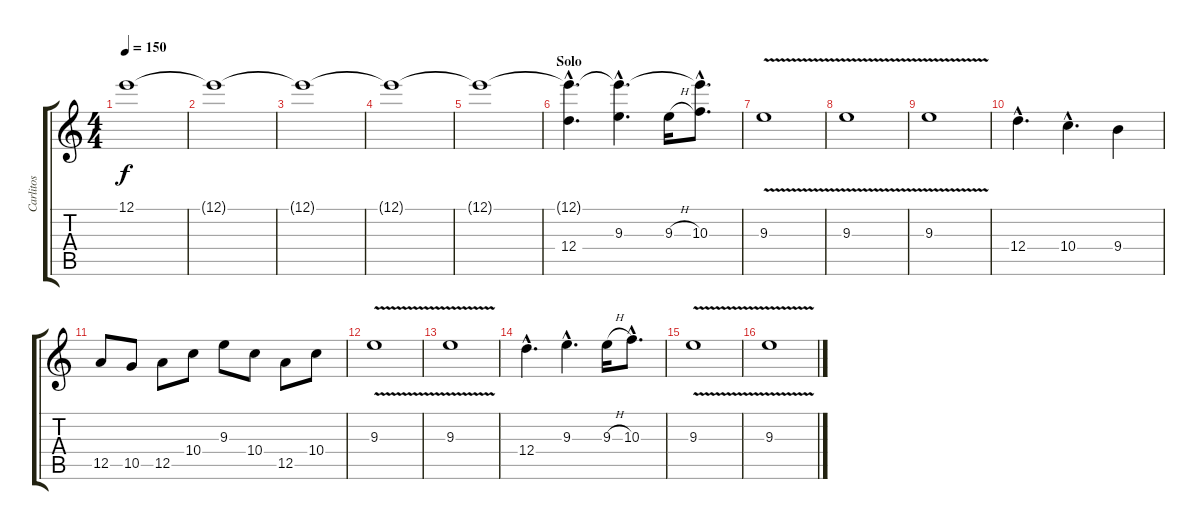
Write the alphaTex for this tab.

\track ("Carlitos" "Carlitos") {instrument overdrivenguitar}
\staff {score tabs}
\tuning (E4 B3 G3 D3 A2 E2) {hide}
\ts (4 4)
\tempo 150
\clef g2
\ks c
12.1{t}.1{dy f} |
12.1{t}.1 |
12.1{t}.1 |
12.1{t}.1 |
12.1{t}.1 |
\section ("" "Solo")
(12.1{hac t} 12.4{hac}).4{d} (12.1{hac t} 9.3{hac}).4{d} 9.3{h}.16 (12.1{hac t} 10.3{hac}).8{d} |
9.3{v}.1 |
9.3{v}.1 |
9.3{v}.1 |
12.4{hac}.4{d} 10.4{hac}.4{d} 9.4.4 |
12.5.8 10.5.8 12.5.8 10.4.8 9.3.8 10.4.8 12.5.8 10.4.8 |
9.3{v}.1 |
9.3{v}.1 |
12.4{hac}.4{d} 9.3{hac}.4{d} 9.3{h}.16 10.3{hac}.8{d} |
9.3{v}.1 |
9.3{v}.1
